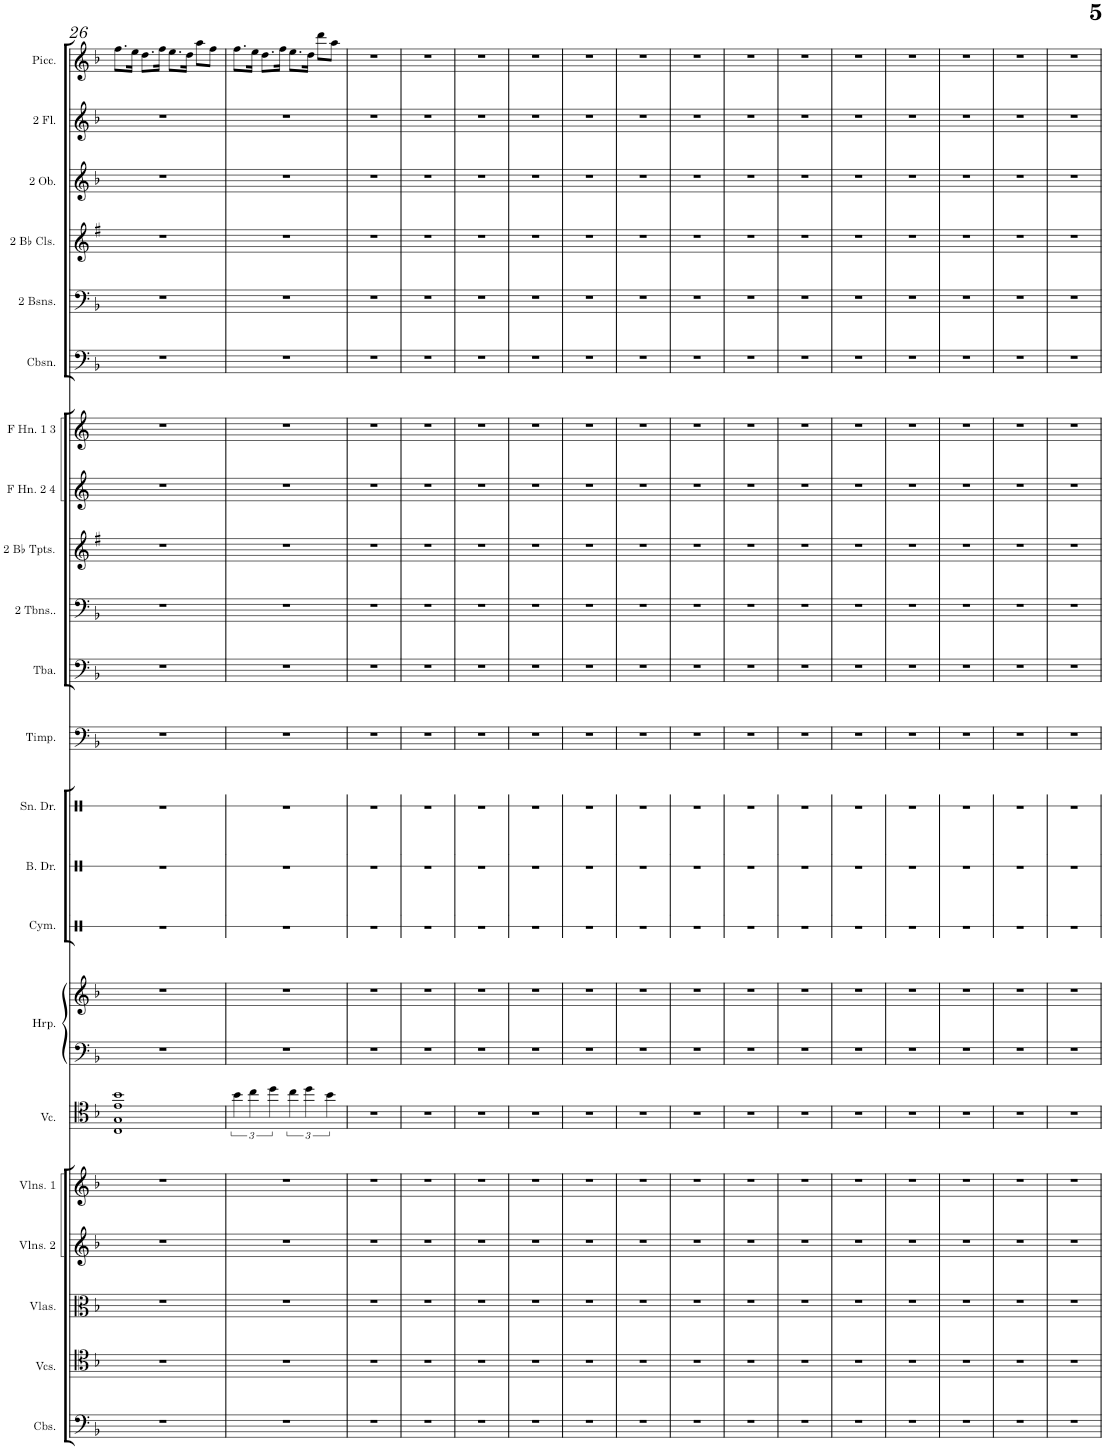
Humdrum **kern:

**kern	**kern	**kern	**kern	**kern	**kern	**kern	**kern	**kern	**kern	**kern	**kern	**kern	**kern	**kern	**kern	**kern	**kern	**kern	**kern	**kern	**kern	**kern
*part22	*part21	*part20	*part19	*part18	*part17	*part16	*part16	*part15	*part14	*part13	*part12	*part11	*part10	*part9	*part8	*part7	*part6	*part5	*part4	*part3	*part2	*part1
*staff23	*staff22	*staff21	*staff20	*staff19	*staff18	*staff17	*staff16	*staff15	*staff14	*staff13	*staff12	*staff11	*staff10	*staff9	*staff8	*staff7	*staff6	*staff5	*staff4	*staff3	*staff2	*staff1
*I"Contrabasses	*I"Violoncellos	*I"Violas	*I"Violins 2	*I"Violins 1	*I"Violoncello	*I"Harp	*	*I"Cymbal	*I"Bass Drum	*I"Snare Drum	*I"Timpani	*I"Tuba	*I"2 Trombones	*I"2 Bb Trumpets	*I"F Horn 2 &amp; 4	*I"F Horn 1 &amp; 3	*I"Contrabassoon	*I"2 Bassoons	*I"2 Bb Clarinets	*I"2 Oboes	*I"2 Flutes	*I"Piccolo
*I'Cbs.	*I'Vcs.	*I'Vlas.	*I'Vlns. 2	*I'Vlns. 1	*I'Vc.	*I'Hrp.	*	*I'Cym.	*I'B. Dr.	*I'Sn. Dr.	*I'Timp.	*I'Tba.	*I'2 Tbns..	*I'2 Bb Tpts.	*I'F Hn. 2 4	*I'F Hn. 1 3	*I'Cbsn.	*I'2 Bsns.	*I'2 Bb Cls.	*I'2 Ob.	*I'2 Fl.	*I'Picc.
!!LO:PB:g=z
*clefG2	*clefC4	*clefC3	*clefG2	*clefG2	*clefC4	*clefF4	*clefG2	*clefX	*clefX	*clefX	*clefF4	*clefF4	*clefF4	*clefG2	*clefG2	*clefG2	*clefF4	*clefF4	*clefG2	*clefG2	*clefG2	*clefG2
*Trd7c12	*	*	*	*	*	*	*	*	*	*	*	*	*	*Trd1c2	*Trd4c7	*Trd4c7	*Trd7c12	*	*Trd1c2	*	*	*Trd-7c-12
*k[b-]	*k[b-]	*k[b-]	*k[b-]	*k[b-]	*k[b-]	*k[b-]	*k[b-]	*k[]	*k[]	*k[]	*k[b-]	*k[b-]	*k[b-]	*k[f#]	*k[]	*k[]	*k[b-]	*k[b-]	*k[f#]	*k[b-]	*k[b-]	*k[b-]
*M4/4	*M4/4	*M4/4	*M4/4	*M4/4	*M4/4	*M4/4	*M4/4	*M4/4	*M4/4	*M4/4	*M4/4	*M4/4	*M4/4	*M4/4	*M4/4	*M4/4	*M4/4	*M4/4	*M4/4	*M4/4	*M4/4	*M4/4
=26	=26	=26	=26	=26	=26	=26	=26	=26	=26	=26	=26	=26	=26	=26	=26	=26	=26	=26	=26	=26	=26	=26
1r	1r	1r	1r	1r	1C 1G 1e 1b-	1r	1r	1r	1r	1r	1r	1r	1r	1r	1r	1r	1r	1r	1r	1r	1r	8.ff\L
.	.	.	.	.	.	.	.	.	.	.	.	.	.	.	.	.	.	.	.	.	.	16ee\Jk
.	.	.	.	.	.	.	.	.	.	.	.	.	.	.	.	.	.	.	.	.	.	8.dd\L
.	.	.	.	.	.	.	.	.	.	.	.	.	.	.	.	.	.	.	.	.	.	16ff\Jk
.	.	.	.	.	.	.	.	.	.	.	.	.	.	.	.	.	.	.	.	.	.	8.ee\L
.	.	.	.	.	.	.	.	.	.	.	.	.	.	.	.	.	.	.	.	.	.	16dd\Jk
.	.	.	.	.	.	.	.	.	.	.	.	.	.	.	.	.	.	.	.	.	.	8aa\L
.	.	.	.	.	.	.	.	.	.	.	.	.	.	.	.	.	.	.	.	.	.	8ff\J
=27	=27	=27	=27	=27	=27	=27	=27	=27	=27	=27	=27	=27	=27	=27	=27	=27	=27	=27	=27	=27	=27	=27
1r	1r	1r	1r	1r	6b-\	1r	1r	1r	1r	1r	1r	1r	1r	1r	1r	1r	1r	1r	1r	1r	1r	8.ff\L
.	.	.	.	.	6cc\	.	.	.	.	.	.	.	.	.	.	.	.	.	.	.	.	.
.	.	.	.	.	.	.	.	.	.	.	.	.	.	.	.	.	.	.	.	.	.	16ee\Jk
.	.	.	.	.	.	.	.	.	.	.	.	.	.	.	.	.	.	.	.	.	.	8.dd\L
.	.	.	.	.	6dd\	.	.	.	.	.	.	.	.	.	.	.	.	.	.	.	.	.
.	.	.	.	.	.	.	.	.	.	.	.	.	.	.	.	.	.	.	.	.	.	16ff\Jk
.	.	.	.	.	6cc\	.	.	.	.	.	.	.	.	.	.	.	.	.	.	.	.	8.ee\L
.	.	.	.	.	6dd\	.	.	.	.	.	.	.	.	.	.	.	.	.	.	.	.	.
.	.	.	.	.	.	.	.	.	.	.	.	.	.	.	.	.	.	.	.	.	.	16dd\Jk
.	.	.	.	.	.	.	.	.	.	.	.	.	.	.	.	.	.	.	.	.	.	8ddd\L
.	.	.	.	.	6b-\	.	.	.	.	.	.	.	.	.	.	.	.	.	.	.	.	.
.	.	.	.	.	.	.	.	.	.	.	.	.	.	.	.	.	.	.	.	.	.	8aa\J
=28	=28	=28	=28	=28	=28	=28	=28	=28	=28	=28	=28	=28	=28	=28	=28	=28	=28	=28	=28	=28	=28	=28
1r	1r	1r	1r	1r	1r	1r	1r	1r	1r	1r	1r	1r	1r	1r	1r	1r	1r	1r	1r	1r	1r	1r
=29	=29	=29	=29	=29	=29	=29	=29	=29	=29	=29	=29	=29	=29	=29	=29	=29	=29	=29	=29	=29	=29	=29
1r	1r	1r	1r	1r	1r	1r	1r	1r	1r	1r	1r	1r	1r	1r	1r	1r	1r	1r	1r	1r	1r	1r
=30	=30	=30	=30	=30	=30	=30	=30	=30	=30	=30	=30	=30	=30	=30	=30	=30	=30	=30	=30	=30	=30	=30
1r	1r	1r	1r	1r	1r	1r	1r	1r	1r	1r	1r	1r	1r	1r	1r	1r	1r	1r	1r	1r	1r	1r
=31	=31	=31	=31	=31	=31	=31	=31	=31	=31	=31	=31	=31	=31	=31	=31	=31	=31	=31	=31	=31	=31	=31
1r	1r	1r	1r	1r	1r	1r	1r	1r	1r	1r	1r	1r	1r	1r	1r	1r	1r	1r	1r	1r	1r	1r
=32	=32	=32	=32	=32	=32	=32	=32	=32	=32	=32	=32	=32	=32	=32	=32	=32	=32	=32	=32	=32	=32	=32
1r	1r	1r	1r	1r	1r	1r	1r	1r	1r	1r	1r	1r	1r	1r	1r	1r	1r	1r	1r	1r	1r	1r
=33	=33	=33	=33	=33	=33	=33	=33	=33	=33	=33	=33	=33	=33	=33	=33	=33	=33	=33	=33	=33	=33	=33
1r	1r	1r	1r	1r	1r	1r	1r	1r	1r	1r	1r	1r	1r	1r	1r	1r	1r	1r	1r	1r	1r	1r
=34	=34	=34	=34	=34	=34	=34	=34	=34	=34	=34	=34	=34	=34	=34	=34	=34	=34	=34	=34	=34	=34	=34
1r	1r	1r	1r	1r	1r	1r	1r	1r	1r	1r	1r	1r	1r	1r	1r	1r	1r	1r	1r	1r	1r	1r
=35	=35	=35	=35	=35	=35	=35	=35	=35	=35	=35	=35	=35	=35	=35	=35	=35	=35	=35	=35	=35	=35	=35
1r	1r	1r	1r	1r	1r	1r	1r	1r	1r	1r	1r	1r	1r	1r	1r	1r	1r	1r	1r	1r	1r	1r
=36	=36	=36	=36	=36	=36	=36	=36	=36	=36	=36	=36	=36	=36	=36	=36	=36	=36	=36	=36	=36	=36	=36
1r	1r	1r	1r	1r	1r	1r	1r	1r	1r	1r	1r	1r	1r	1r	1r	1r	1r	1r	1r	1r	1r	1r
=37	=37	=37	=37	=37	=37	=37	=37	=37	=37	=37	=37	=37	=37	=37	=37	=37	=37	=37	=37	=37	=37	=37
1r	1r	1r	1r	1r	1r	1r	1r	1r	1r	1r	1r	1r	1r	1r	1r	1r	1r	1r	1r	1r	1r	1r
=38	=38	=38	=38	=38	=38	=38	=38	=38	=38	=38	=38	=38	=38	=38	=38	=38	=38	=38	=38	=38	=38	=38
1r	1r	1r	1r	1r	1r	1r	1r	1r	1r	1r	1r	1r	1r	1r	1r	1r	1r	1r	1r	1r	1r	1r
=39	=39	=39	=39	=39	=39	=39	=39	=39	=39	=39	=39	=39	=39	=39	=39	=39	=39	=39	=39	=39	=39	=39
1r	1r	1r	1r	1r	1r	1r	1r	1r	1r	1r	1r	1r	1r	1r	1r	1r	1r	1r	1r	1r	1r	1r
=40	=40	=40	=40	=40	=40	=40	=40	=40	=40	=40	=40	=40	=40	=40	=40	=40	=40	=40	=40	=40	=40	=40
1r	1r	1r	1r	1r	1r	1r	1r	1r	1r	1r	1r	1r	1r	1r	1r	1r	1r	1r	1r	1r	1r	1r
=41	=41	=41	=41	=41	=41	=41	=41	=41	=41	=41	=41	=41	=41	=41	=41	=41	=41	=41	=41	=41	=41	=41
1r	1r	1r	1r	1r	1r	1r	1r	1r	1r	1r	1r	1r	1r	1r	1r	1r	1r	1r	1r	1r	1r	1r
=	=	=	=	=	=	=	=	=	=	=	=	=	=	=	=	=	=	=	=	=	=	=
*-	*-	*-	*-	*-	*-	*-	*-	*-	*-	*-	*-	*-	*-	*-	*-	*-	*-	*-	*-	*-	*-	*-
